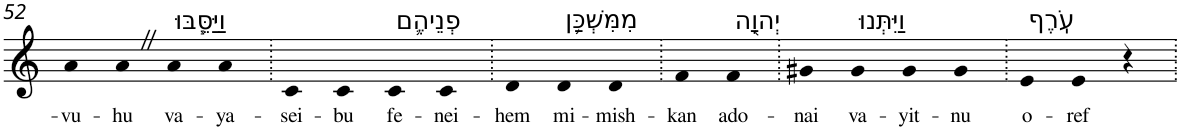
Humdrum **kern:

**kern	**text
*part1	*part1
*staff1	*staff1
*I"Piano	*
*I'Pno	*
!!LO:PB:g=z
*clefG2	*
*k[]	*
=52	=52
!	!LO:LY:b
4a	-vu-
!	!LO:LY:b
4aZ	-hu
!LO:TX:a:t=וַיַּסֵּ֧בּוּ	!
!	!LO:LY:b
4a	va-
!	!LO:LY:b
4a	-ya-
=53.	=53.
!	!LO:LY:b
4c	-sei-
!	!LO:LY:b
4c	-bu
!LO:TX:a:t=פְנֵיהֶ֛ם	!
!	!LO:LY:b
4c	fe-
!	!LO:LY:b
4c	-nei-
=54.	=54.
!	!LO:LY:b
4d	-hem
!LO:TX:a:t=מִמִּשְׁכַּ֥ן	!
!	!LO:LY:b
4d	mi-
!	!LO:LY:b
4d	-mish-
=55.	=55.
!	!LO:LY:b
4f	-kan
!LO:TX:a:t=יְהוָ֖ה	!
!	!LO:LY:b
4f	ado-
=56.	=56.
!	!LO:LY:b
4g#X	-nai
!LO:TX:a:t=וַיִּתְּנוּ	!
!	!LO:LY:b
4g#	va-
!	!LO:LY:b
4g#	-yit-
!	!LO:LY:b
4g#	-nu
=57.	=57.
!LO:TX:a:t=עֹֽרֶף	!
!	!LO:LY:b
4e	o-
!	!LO:LY:b
4e	-ref
4r	.
=.	=.
*-	*-
